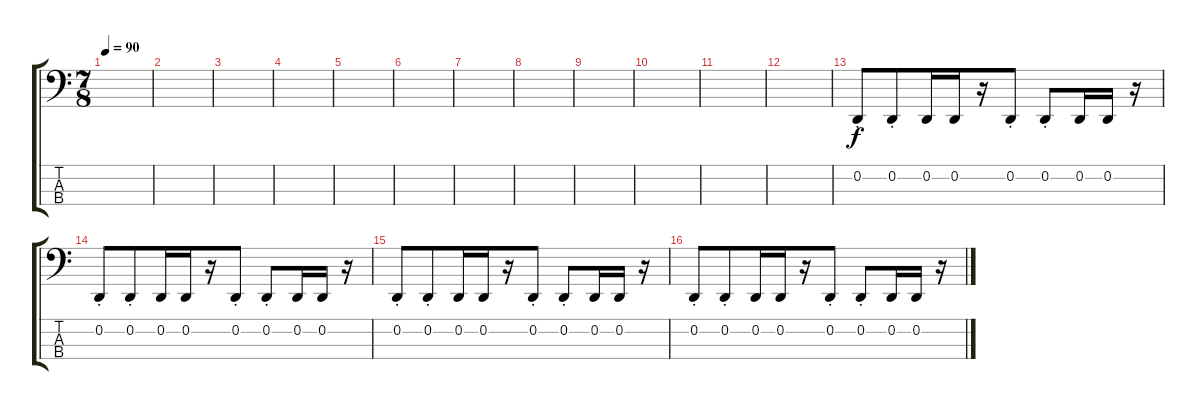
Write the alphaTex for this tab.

\track "" {instrument koto}
\staff {score tabs}
\tuning (G2 D2 A1 D1) {hide}
\ts (7 8)
\tempo 90
\clef f4
\ks c
|
|
|
|
|
|
|
|
|
|
|
|
0.2{st}.8 0.2{st}.8 0.2.16 0.2.16 r.16 0.2{st}.8 0.2{st}.8 0.2.16 0.2.16 r.16 |
0.2{st}.8 0.2{st}.8 0.2.16 0.2.16 r.16 0.2{st}.8 0.2{st}.8 0.2.16 0.2.16 r.16 |
0.2{st}.8 0.2{st}.8 0.2.16 0.2.16 r.16 0.2{st}.8 0.2{st}.8 0.2.16 0.2.16 r.16 |
0.2{st}.8 0.2{st}.8 0.2.16 0.2.16 r.16 0.2{st}.8 0.2{st}.8 0.2.16 0.2.16 r.16
